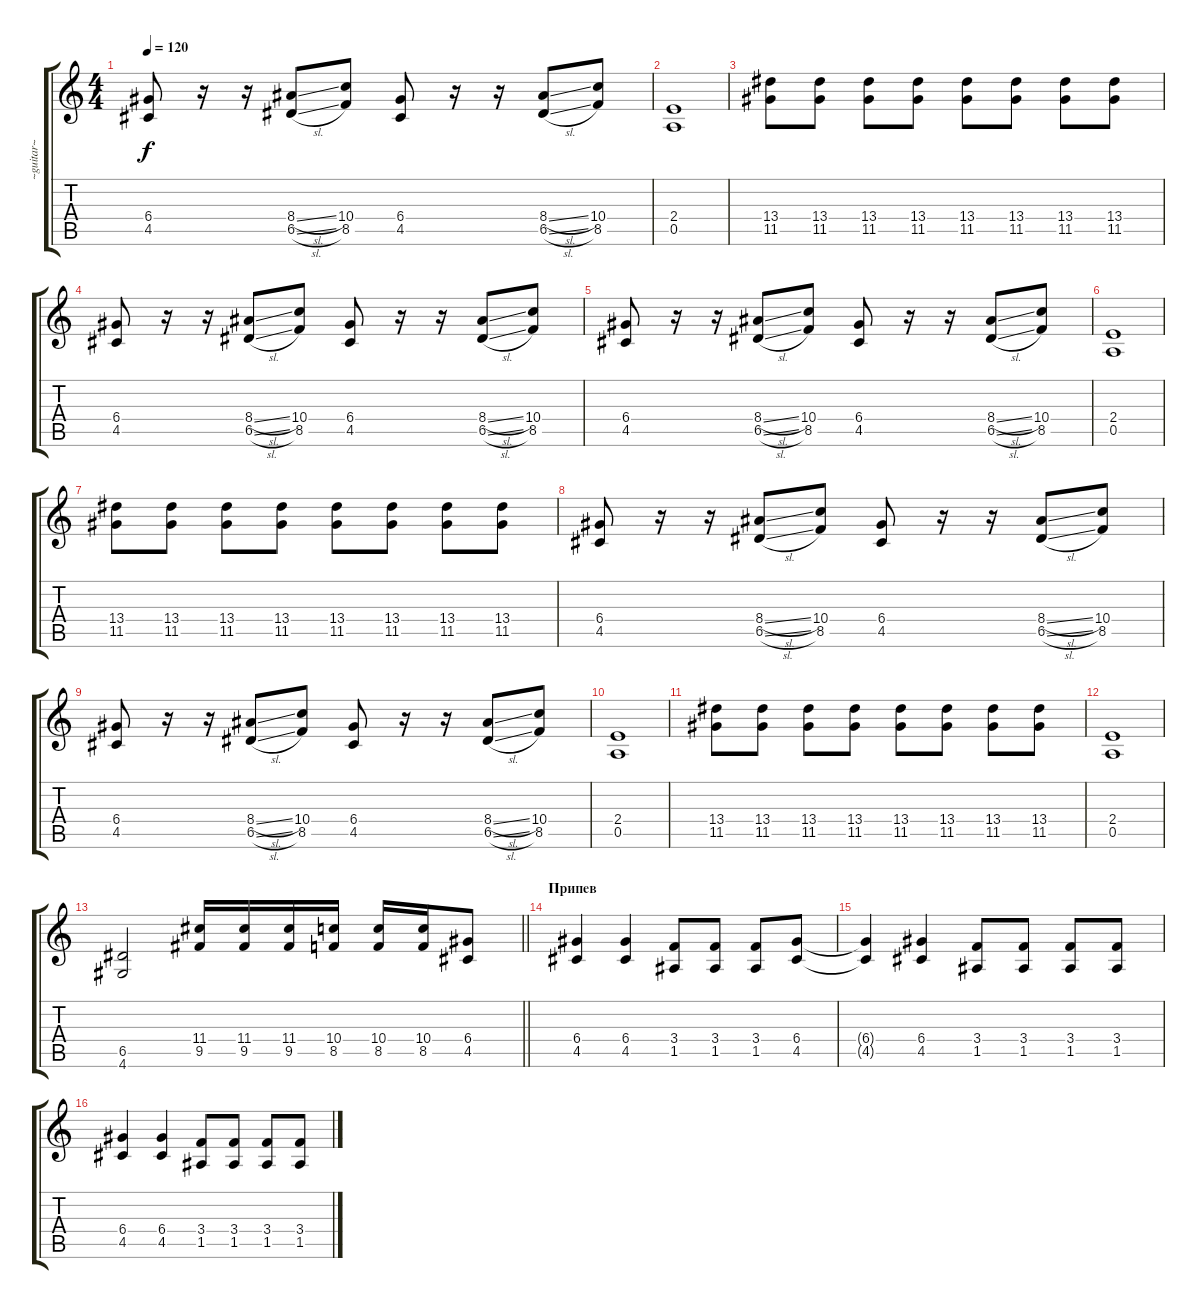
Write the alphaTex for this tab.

\track ("~guitar~" "~guitar~") {instrument overdrivenguitar}
\staff {score tabs}
\tuning (E4 B3 G3 D3 A2 E2) {hide}
\ts (4 4)
\tempo 120
\clef g2
\ks c
(6.4 4.5).8{dy f} r.16 r.16 (8.4{sl} 6.5{sl}).8 (10.4 8.5).8 (6.4 4.5).8 r.16 r.16 (8.4{sl} 6.5{sl}).8 (10.4 8.5).8 |
(2.4 0.5).1 |
(13.4 11.5).8 (13.4 11.5).8 (13.4 11.5).8 (13.4 11.5).8 (13.4 11.5).8 (13.4 11.5).8 (13.4 11.5).8 (13.4 11.5).8 |
(6.4 4.5).8 r.16 r.16 (8.4{sl} 6.5{sl}).8 (10.4 8.5).8 (6.4 4.5).8 r.16 r.16 (8.4{sl} 6.5{sl}).8 (10.4 8.5).8 |
(6.4 4.5).8 r.16 r.16 (8.4{sl} 6.5{sl}).8 (10.4 8.5).8 (6.4 4.5).8 r.16 r.16 (8.4{sl} 6.5{sl}).8 (10.4 8.5).8 |
(2.4 0.5).1 |
(13.4 11.5).8 (13.4 11.5).8 (13.4 11.5).8 (13.4 11.5).8 (13.4 11.5).8 (13.4 11.5).8 (13.4 11.5).8 (13.4 11.5).8 |
(6.4 4.5).8 r.16 r.16 (8.4{sl} 6.5{sl}).8 (10.4 8.5).8 (6.4 4.5).8 r.16 r.16 (8.4{sl} 6.5{sl}).8 (10.4 8.5).8 |
(6.4 4.5).8 r.16 r.16 (8.4{sl} 6.5{sl}).8 (10.4 8.5).8 (6.4 4.5).8 r.16 r.16 (8.4{sl} 6.5{sl}).8 (10.4 8.5).8 |
(2.4 0.5).1 |
(13.4 11.5).8 (13.4 11.5).8 (13.4 11.5).8 (13.4 11.5).8 (13.4 11.5).8 (13.4 11.5).8 (13.4 11.5).8 (13.4 11.5).8 |
(2.4 0.5).1 |
\barLineRight lightlight
(6.5 4.6).2 (11.4 9.5).16 (11.4 9.5).16 (11.4 9.5).16 (10.4 8.5).16 (10.4 8.5).16 (10.4 8.5).16 (6.4 4.5).8 |
\section ("" "Припев")
(6.4 4.5).4{instrument distortionguitar} (6.4 4.5).4 (3.4 1.5).8 (3.4 1.5).8 (3.4 1.5).8 (6.4 4.5).8 |
(6.4{t} 4.5{t}).4 (6.4 4.5).4 (3.4 1.5).8 (3.4 1.5).8 (3.4 1.5).8 (3.4 1.5).8 |
(6.4 4.5).4 (6.4 4.5).4 (3.4 1.5).8 (3.4 1.5).8 (3.4 1.5).8 (3.4 1.5).8
